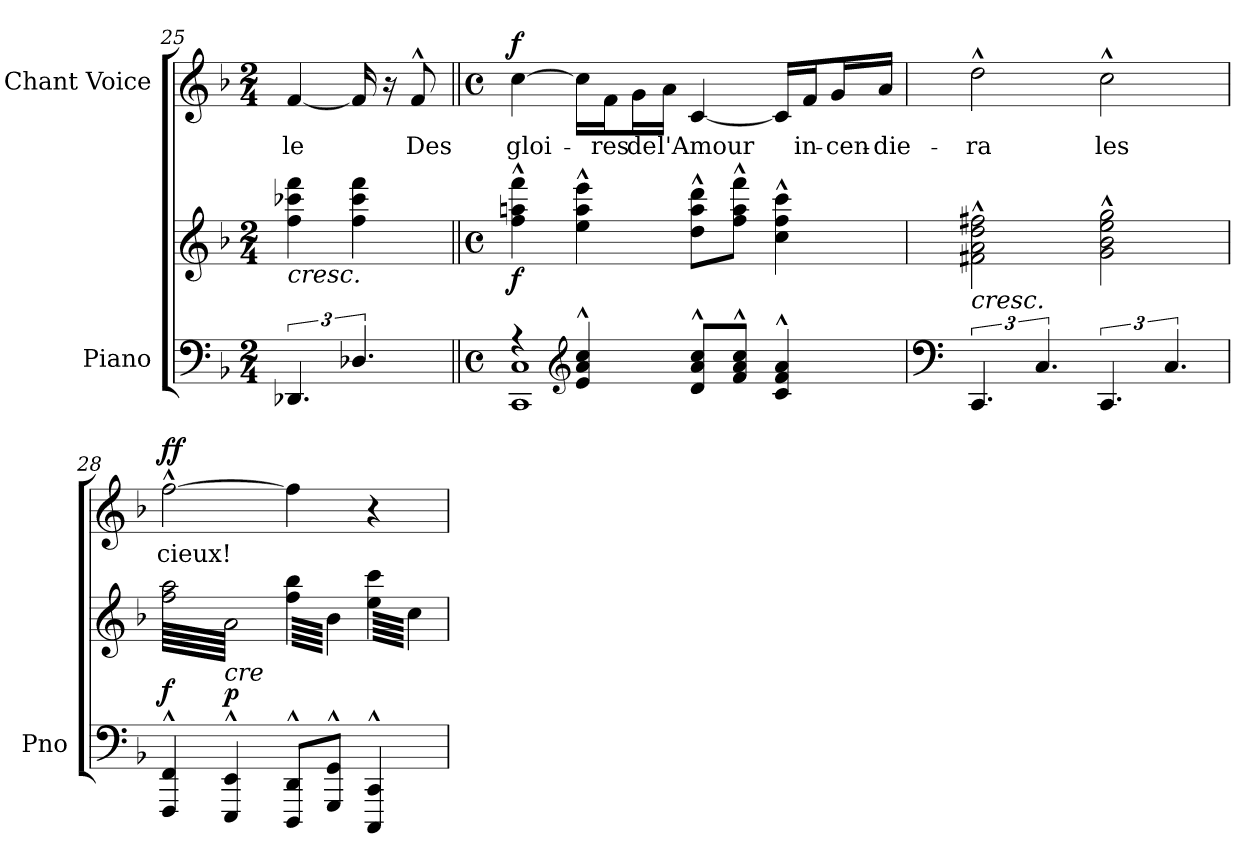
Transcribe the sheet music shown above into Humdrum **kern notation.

**kern	**kern	**dynam	**kern	**text	**dynam
*part2	*part2	*part2	*part1	*part1	*part1
*staff3	*staff2	*staff2/3	*staff1	*staff1	*staff1
*I"Piano	*	*	*I"Chant Voice	*	*
*I'Pno	*	*	*	*	*
*clefF4	*clefG2	*	*clefG2	*	*
*k[b-]	*k[b-]	*	*k[b-]	*	*
*M2/4	*M2/4	*	*M2/4	*	*
=25	=25	=25	=25	=25	=25
!	!LO:TX:b:i:t=cresc.	!	!	!	!
6.DD-X/	4ff\ 4ccc-X\ 4fff\	.	[4f/	-le	.
6.D-X/	4ff\ 4ccc-\ 4fff\	.	16f/]	.	.
.	.	.	16r	.	.
.	.	.	8f^^/	Des	.
=26||	=26||	=26||	=26||	=26||	=26||
*M4/4	*M4/4	*	*M4/4	*	*
*met(c)	*met(c)	*	*met(c)	*	*
*^	*	*	*	*	*
!	!	!	!LO:DY:b	!	!	!LO:DY:a
4r	1CC 1C	4ff\^^ 4aan\^^ 4fff\^^	f	[4cc\	gloi-	f
*clefG2	*	*	*	*	*	*
4e/^^ 4a/^^ 4cc/^^	.	4ee\^^ 4aa\^^ 4eee\^^	.	16cc\LL]	.	.
.	.	.	.	16f\J	-res	.
.	.	.	.	16g\L	de	.
.	.	.	.	16a\JJ	l'Amour	.
8d/^^ 8a/^^ 8cc/^^L	.	8dd\^^ 8aa\^^ 8ddd\^^L	.	[4c/	.	.
8f/^^ 8a/^^ 8cc/^^J	.	8ff\^^ 8aa\^^ 8fff\^^J	.	.	.	.
4c/^^ 4f/^^ 4a/^^	.	4cc\^^ 4ff\^^ 4ccc\^^	.	16c/LL]	.	.
.	.	.	.	16f/J	in-	.
.	.	.	.	16g/L	-cen-	.
.	.	.	.	16a/JJ	-die-	.
*v	*v	*	*	*	*	*
=27	=27	=27	=27	=27	=27
*clefF4	*	*	*	*	*
!	!LO:TX:b:i:t=cresc.	!	!	!	!
6.CC/	2f#X\^^ 2a\^^ 2dd\^^ 2ff#X\^^	.	2dd^^\	-ra	.
6.C/	.	.	.	.	.
6.CC/	2g\^^ 2b-\^^ 2ee\^^ 2gg\^^	.	2cc^^\	les	.
6.C/	.	.	.	.	.
=28	=28	=28	=28	=28	=28
!	!	!LO:DY:a=2	!	!	!LO:DY:a
*	*tremolo	*	*	*	*
4FFF/^^ 4FF/^^	(64ff\ 64aa\LLLL	f	[2ff^^\	cieux!	ff
.	64a\)	.	.	.	.
.	64ff\ 64aa\	.	.	.	.
.	64a\)	.	.	.	.
.	64ff\ 64aa\	.	.	.	.
.	64a\)	.	.	.	.
.	64ff\ 64aa\	.	.	.	.
.	64a\)	.	.	.	.
.	64ff\ 64aa\	.	.	.	.
.	64a\)	.	.	.	.
.	64ff\ 64aa\	.	.	.	.
.	64a\)	.	.	.	.
.	64ff\ 64aa\	.	.	.	.
.	64a\)	.	.	.	.
.	64ff\ 64aa\	.	.	.	.
.	64a\)	.	.	.	.
!	!LO:TX:b:i:t=cre	!	!	!	!
!	!	!LO:DY:a=2	!	!	!
4EEE/^^ 4EE/^^	64ff\ 64aa\	p	.	.	.
.	64a\)	.	.	.	.
.	64ff\ 64aa\	.	.	.	.
.	64a\)	.	.	.	.
.	64ff\ 64aa\	.	.	.	.
.	64a\)	.	.	.	.
.	64ff\ 64aa\	.	.	.	.
.	64a\)	.	.	.	.
.	64ff\ 64aa\	.	.	.	.
.	64a\)	.	.	.	.
.	64ff\ 64aa\	.	.	.	.
.	64a\)	.	.	.	.
.	64ff\ 64aa\	.	.	.	.
.	64a\)	.	.	.	.
.	64ff\ 64aa\	.	.	.	.
.	64a\)JJJJ	.	.	.	.
8DDD/^^ 8DD/^^L	(64ff\ 64bb-\LLLL	.	4ff\]	.	.
.	64b-\)	.	.	.	.
.	64ff\ 64bb-\	.	.	.	.
.	64b-\)	.	.	.	.
.	64ff\ 64bb-\	.	.	.	.
.	64b-\)	.	.	.	.
.	64ff\ 64bb-\	.	.	.	.
.	64b-\)	.	.	.	.
8GGG/^^ 8GG/^^J	64ff\ 64bb-\	.	.	.	.
.	64b-\)	.	.	.	.
.	64ff\ 64bb-\	.	.	.	.
.	64b-\)	.	.	.	.
.	64ff\ 64bb-\	.	.	.	.
.	64b-\)	.	.	.	.
.	64ff\ 64bb-\	.	.	.	.
.	64b-\)JJJJ	.	.	.	.
4CCC/^^ 4CC/^^	(64ee\ 64ccc\LLLL	.	4r	.	.
.	64cc\)	.	.	.	.
.	64ee\ 64ccc\	.	.	.	.
.	64cc\)	.	.	.	.
.	64ee\ 64ccc\	.	.	.	.
.	64cc\)	.	.	.	.
.	64ee\ 64ccc\	.	.	.	.
.	64cc\)	.	.	.	.
.	64ee\ 64ccc\	.	.	.	.
.	64cc\)	.	.	.	.
.	64ee\ 64ccc\	.	.	.	.
.	64cc\)	.	.	.	.
.	64ee\ 64ccc\	.	.	.	.
.	64cc\)	.	.	.	.
.	64ee\ 64ccc\	.	.	.	.
.	64cc\)JJJJ	.	.	.	.
*	*Xtremolo	*	*	*	*
.	.	.	.	.	.
.	.	.	.	.	.
.	.	.	.	.	.
.	.	.	.	.	.
.	.	.	.	.	.
.	.	.	.	.	.
.	.	.	.	.	.
.	.	.	.	.	.
=	=	=	=	=	=
*-	*-	*-	*-	*-	*-
